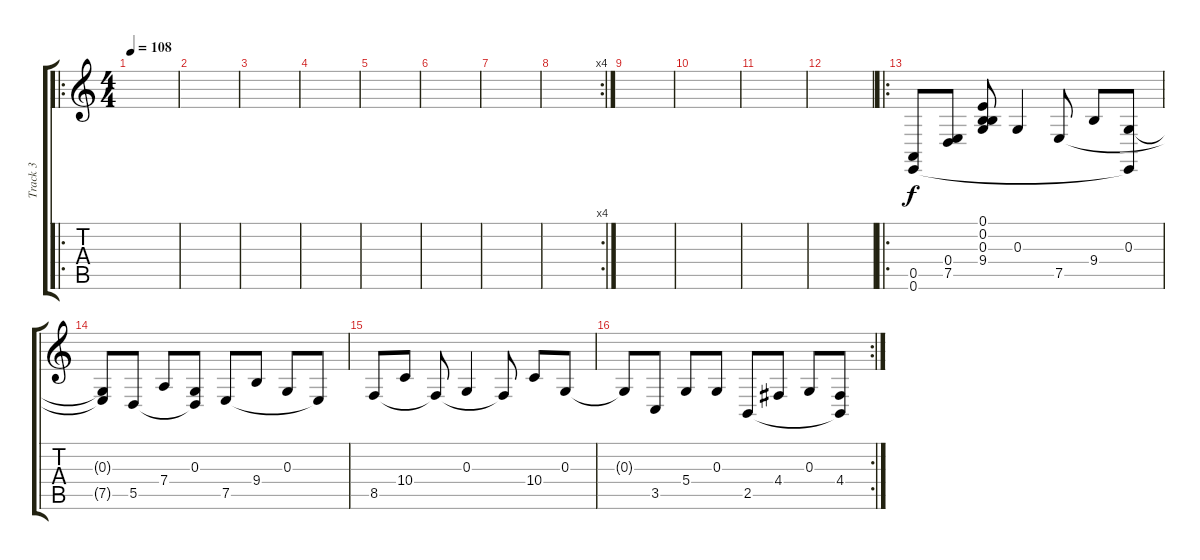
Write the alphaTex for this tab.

\track ("Track 3" "Track 3") {instrument stringensemble1}
\staff {score tabs}
\tuning (E4 B3 G3 D3 A2 E2) {hide}
\ro
\ts (4 4)
\tempo 108
\clef g2
\ks c
|
|
|
|
|
|
|
\rc 4
|
|
|
|
|
\ro
(0.5 0.6).8 (0.4 7.5).8 (0.1 0.2 0.3 9.4).8 0.3.4 7.5.8 9.4.8 (0.3 0.6{t}).8 |
(0.3{t} 7.5{t}).8 5.5.8 7.4.8 (0.3 5.5{t}).8 7.5.8 9.4.8 0.3.8 7.5{t}.8 |
8.5.8 10.4.8 8.5{t}.8 0.3.4 8.5{t}.8 10.4.8 0.3.8 |
\rc 2
0.3{t}.8 3.5.8 5.4.8 0.3.8 2.5.8 4.4.8 0.3.8 (4.4 2.5{t}).8
